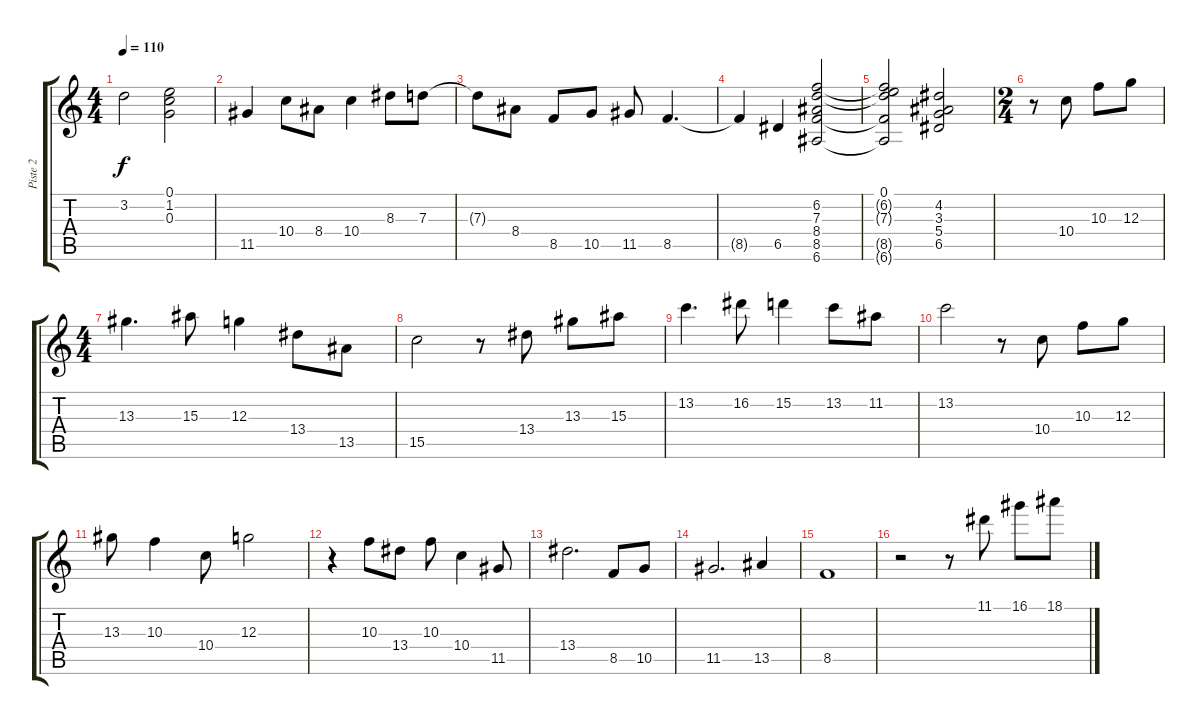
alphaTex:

\track ("Piste 2" "Piste 2") {instrument acousticguitarnylon}
\staff {score tabs}
\tuning (E4 B3 G3 D3 A2 E2) {hide}
\ts (4 4)
\tempo 110
\clef g2
\ks c
3.2.2{dy f} (0.1 1.2 0.3).2 |
11.5.4 10.4.8 8.4.8 10.4.4 8.3.8 7.3.8 |
7.3{t}.8 8.4.8 8.5.8 10.5.8 11.5.8 8.5.4{d} |
8.5{t}.4 6.5.4 (6.2 7.3 8.4 8.5 6.6).2 |
(0.1 6.2{t} 7.3{t} 8.5{t} 6.6{t}).2 (4.2 3.3 5.4 6.5).2 |
\ts (2 4)
r.8 10.4.8 10.3.8 12.3.8 |
\ts (4 4)
13.3.4{d} 15.3.8 12.3.4 13.4.8 13.5.8 |
15.5.2 r.8 13.4.8 13.3.8 15.3.8 |
13.2.4{d} 16.2.8 15.2.4 13.2.8 11.2.8 |
13.2.2 r.8 10.4.8 10.3.8 12.3.8 |
13.3.8 10.3.4 10.4.8 12.3.2 |
r.4 10.3.8 13.4.8 10.3.8 10.4.4 11.5.8 |
13.4.2{d} 8.5.8 10.5.8 |
11.5.2{d} 13.5.4 |
8.5.1 |
r.2 r.8 11.1.8 16.1.8 18.1.8
